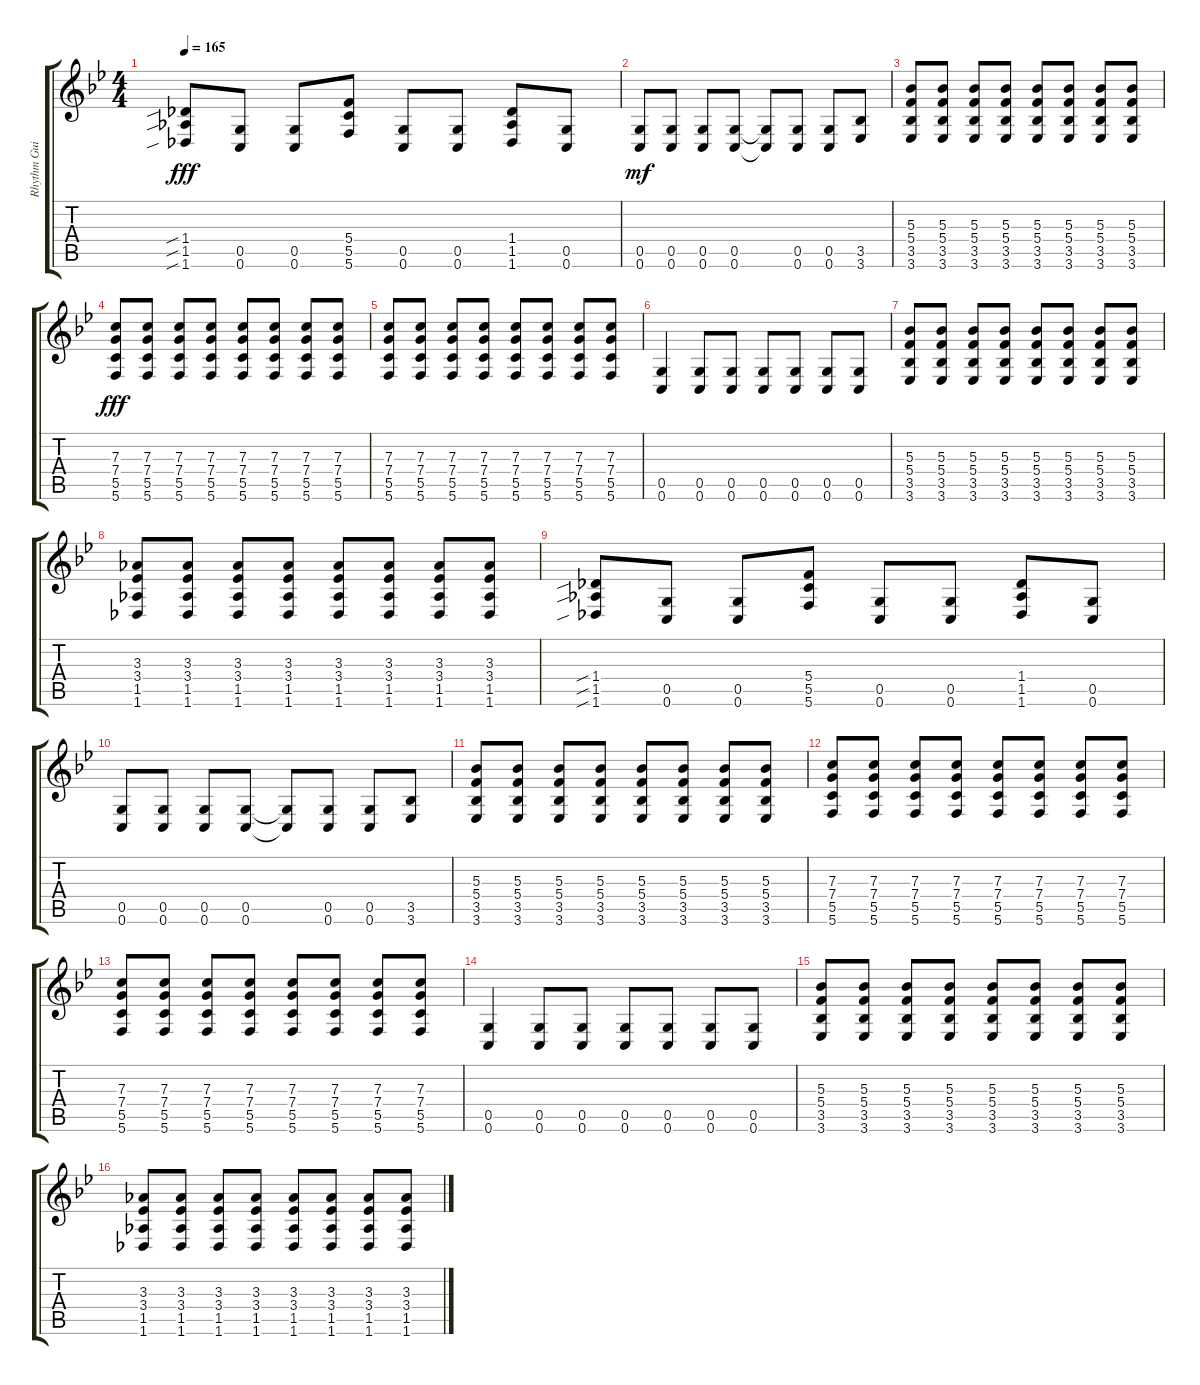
\track ("Rhythm Guitar" "Rhythm Gui") {instrument distortionguitar}
\staff {score tabs}
\tuning (D4 A3 F3 C3 G2 C2) {hide}
\ts (4 4)
\tempo 165
\clef g2
\ks bb
(1.4{sib} 1.5{sib} 1.6{sib}).8{dy fff} (0.5 0.6).8 (0.5 0.6).8 (5.4 5.5 5.6).8 (0.5 0.6).8 (0.5 0.6).8 (1.4 1.5 1.6).8 (0.5 0.6).8 |
(0.5 0.6).8{dy mf} (0.5 0.6).8 (0.5 0.6).8 (0.5 0.6).8 (0.5{t} 0.6{t}).8 (0.5 0.6).8 (0.5 0.6).8 (3.5 3.6).8 |
(5.3 5.4 3.5 3.6).8 (5.3 5.4 3.5 3.6).8 (5.3 5.4 3.5 3.6).8 (5.3 5.4 3.5 3.6).8 (5.3 5.4 3.5 3.6).8 (5.3 5.4 3.5 3.6).8 (5.3 5.4 3.5 3.6).8 (5.3 5.4 3.5 3.6).8 |
(7.3 7.4 5.5 5.6).8{dy fff} (7.3 7.4 5.5 5.6).8 (7.3 7.4 5.5 5.6).8 (7.3 7.4 5.5 5.6).8 (7.3 7.4 5.5 5.6).8 (7.3 7.4 5.5 5.6).8 (7.3 7.4 5.5 5.6).8 (7.3 7.4 5.5 5.6).8 |
(7.3 7.4 5.5 5.6).8 (7.3 7.4 5.5 5.6).8 (7.3 7.4 5.5 5.6).8 (7.3 7.4 5.5 5.6).8 (7.3 7.4 5.5 5.6).8 (7.3 7.4 5.5 5.6).8 (7.3 7.4 5.5 5.6).8 (7.3 7.4 5.5 5.6).8 |
(0.5 0.6).4 (0.5 0.6).8 (0.5 0.6).8 (0.5 0.6).8 (0.5 0.6).8 (0.5 0.6).8 (0.5 0.6).8 |
(5.3 5.4 3.5 3.6).8 (5.3 5.4 3.5 3.6).8 (5.3 5.4 3.5 3.6).8 (5.3 5.4 3.5 3.6).8 (5.3 5.4 3.5 3.6).8 (5.3 5.4 3.5 3.6).8 (5.3 5.4 3.5 3.6).8 (5.3 5.4 3.5 3.6).8 |
(3.3 3.4 1.5 1.6).8 (3.3 3.4 1.5 1.6).8 (3.3 3.4 1.5 1.6).8 (3.3 3.4 1.5 1.6).8 (3.3 3.4 1.5 1.6).8 (3.3 3.4 1.5 1.6).8 (3.3 3.4 1.5 1.6).8 (3.3 3.4 1.5 1.6).8 |
(1.4{sib} 1.5{sib} 1.6{sib}).8 (0.5 0.6).8 (0.5 0.6).8 (5.4 5.5 5.6).8 (0.5 0.6).8 (0.5 0.6).8 (1.4 1.5 1.6).8 (0.5 0.6).8 |
(0.5 0.6).8 (0.5 0.6).8 (0.5 0.6).8 (0.5 0.6).8 (0.5{t} 0.6{t}).8 (0.5 0.6).8 (0.5 0.6).8 (3.5 3.6).8 |
(5.3 5.4 3.5 3.6).8 (5.3 5.4 3.5 3.6).8 (5.3 5.4 3.5 3.6).8 (5.3 5.4 3.5 3.6).8 (5.3 5.4 3.5 3.6).8 (5.3 5.4 3.5 3.6).8 (5.3 5.4 3.5 3.6).8 (5.3 5.4 3.5 3.6).8 |
(7.3 7.4 5.5 5.6).8 (7.3 7.4 5.5 5.6).8 (7.3 7.4 5.5 5.6).8 (7.3 7.4 5.5 5.6).8 (7.3 7.4 5.5 5.6).8 (7.3 7.4 5.5 5.6).8 (7.3 7.4 5.5 5.6).8 (7.3 7.4 5.5 5.6).8 |
(7.3 7.4 5.5 5.6).8 (7.3 7.4 5.5 5.6).8 (7.3 7.4 5.5 5.6).8 (7.3 7.4 5.5 5.6).8 (7.3 7.4 5.5 5.6).8 (7.3 7.4 5.5 5.6).8 (7.3 7.4 5.5 5.6).8 (7.3 7.4 5.5 5.6).8 |
(0.5 0.6).4 (0.5 0.6).8 (0.5 0.6).8 (0.5 0.6).8 (0.5 0.6).8 (0.5 0.6).8 (0.5 0.6).8 |
(5.3 5.4 3.5 3.6).8 (5.3 5.4 3.5 3.6).8 (5.3 5.4 3.5 3.6).8 (5.3 5.4 3.5 3.6).8 (5.3 5.4 3.5 3.6).8 (5.3 5.4 3.5 3.6).8 (5.3 5.4 3.5 3.6).8 (5.3 5.4 3.5 3.6).8 |
(3.3 3.4 1.5 1.6).8 (3.3 3.4 1.5 1.6).8 (3.3 3.4 1.5 1.6).8 (3.3 3.4 1.5 1.6).8 (3.3 3.4 1.5 1.6).8 (3.3 3.4 1.5 1.6).8 (3.3 3.4 1.5 1.6).8 (3.3 3.4 1.5 1.6).8
